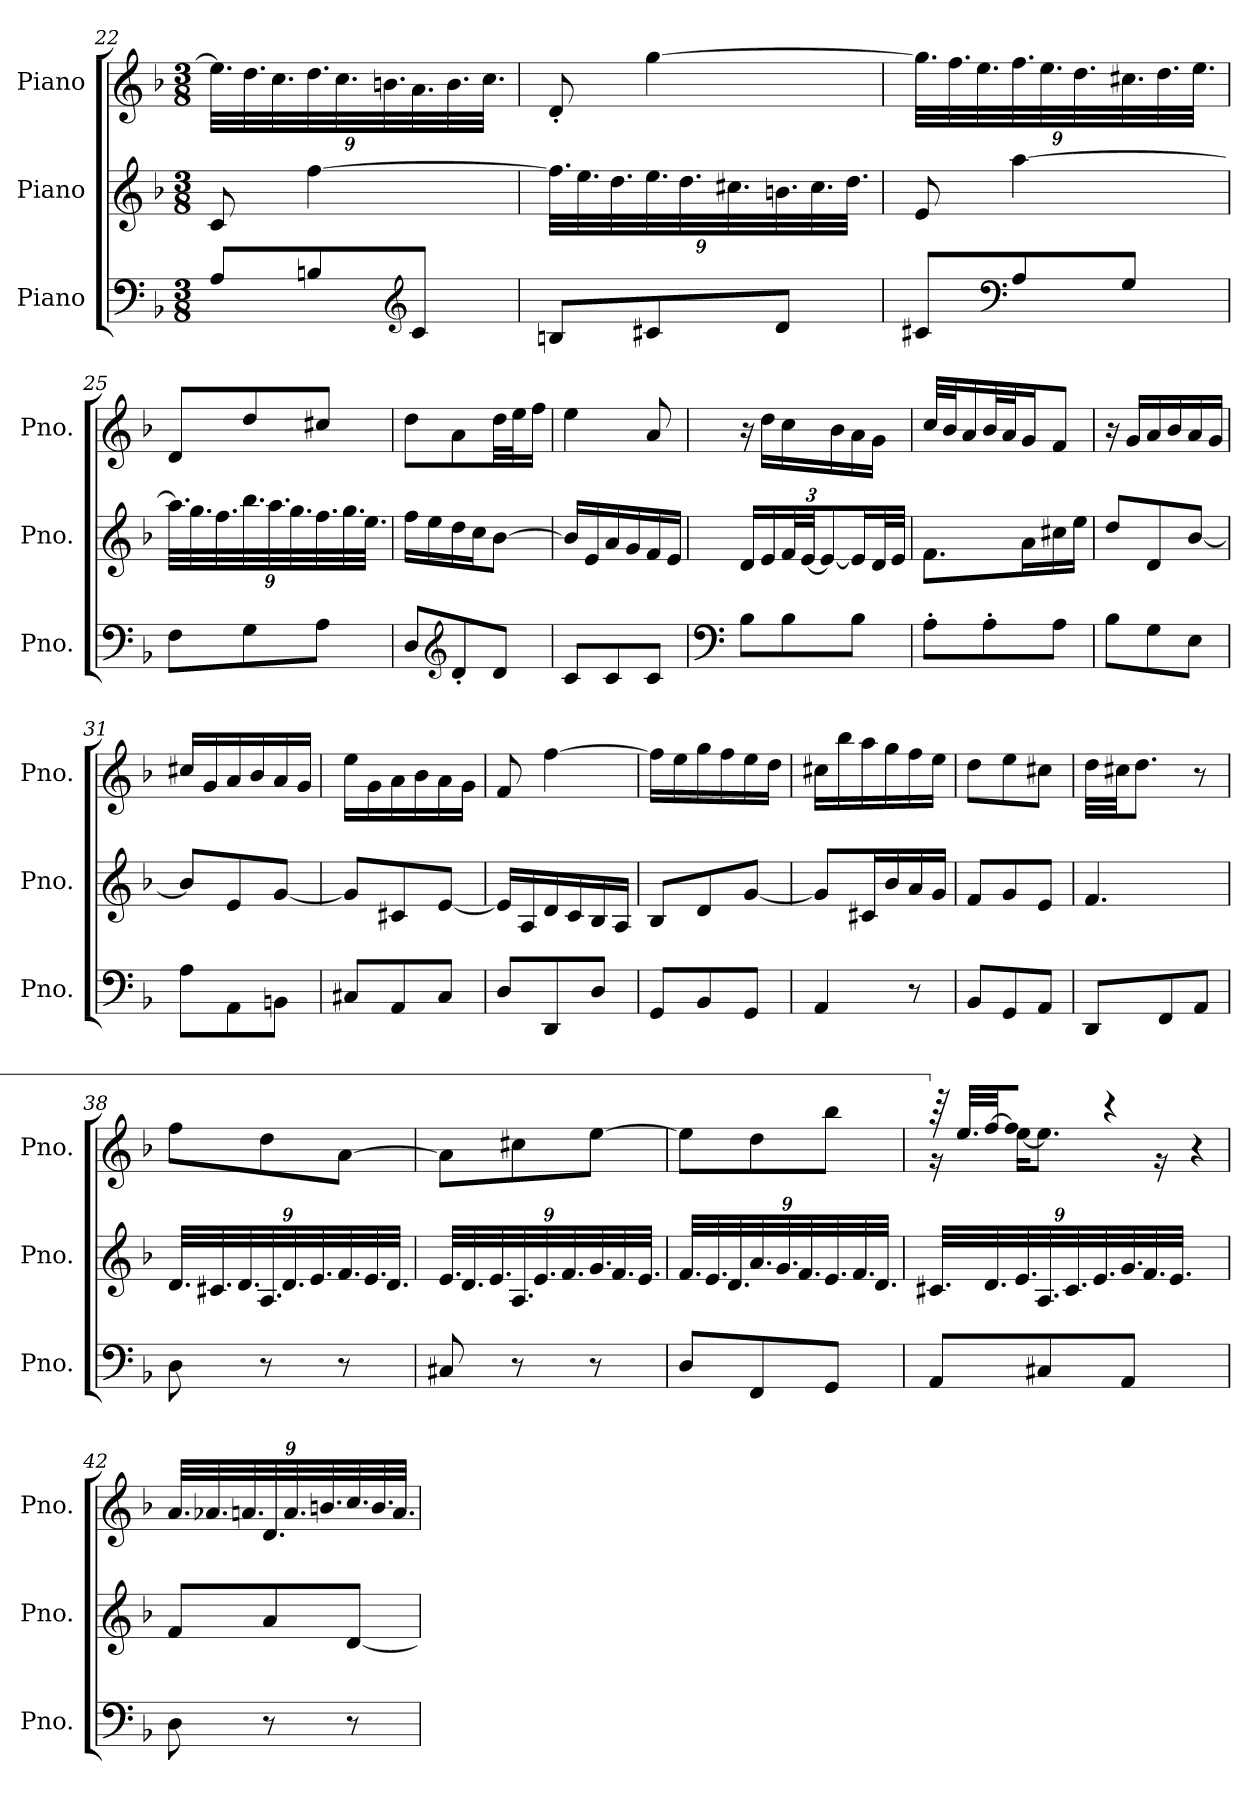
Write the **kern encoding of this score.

**kern	**kern	**kern
*part3	*part2	*part1
*staff3	*staff2	*staff1
*I"Piano	*I"Piano	*I"Piano
*I'Pno.	*I'Pno.	*I'Pno.
*clefF4	*clefG2	*clefG2
*k[b-]	*k[b-]	*k[b-]
*M3/8	*M3/8	*M3/8
*	*	*Xbrackettup
=22	=22	=22
8A/L	8c/	36.ee\LLL]
.	.	36.dd\
.	.	36.cc\
8Bn/	[4ff\	36.dd\
.	.	36.cc\
.	.	36.bn\
*clefG2	*	*
8c/J	.	36.a\
.	.	36.b\
.	.	36.cc\JJJ
!!LO:LB:g=z
=23	=23	=23
*	*Xbrackettup	*
8Bn/L	36.ff\LLL]	8d'/
.	36.ee\	.
.	36.dd\	.
8c#X/	36.ee\	[4gg\
.	36.dd\	.
.	36.cc#X\	.
8d/J	36.bn\	.
.	36.cc#\	.
.	36.dd\JJJ	.
=24	=24	=24
8c#X/L	8e/	36.gg\LLL]
.	.	36.ff\
.	.	36.ee\
*clefF4	*	*
8A/	[4aa\	36.ff\
.	.	36.ee\
.	.	36.dd\
8G/J	.	36.cc#X\
.	.	36.dd\
.	.	36.ee\JJJ
=25	=25	=25
8F\L	36.aa\LLL]	8d/L
.	36.gg\	.
.	36.ff\	.
8G\	36.bb-\	8dd/
.	36.aa\	.
.	36.gg\	.
8A\J	36.ff\	8cc#X/J
.	36.gg\	.
.	36.ee\JJJ	.
!!LO:LB:g=z
=26	=26	=26
8D/L	16ff\LL	8dd\L
.	16ee\	.
*clefG2	*	*
8d'/	16dd\	8a\
.	16cc\J	.
8d/J	[8b-\J	32dd\LL
.	.	32ee\J
.	.	16ff\JJ
=27	=27	=27
8c/L	16b-/LL]	4ee\
.	16e/	.
8c/	16a/	.
.	16g/	.
8c/J	16f/	8a/
.	16e/JJ	.
=28	=28	=28
*clefF4	*	*
8B-\L	16d/LL	16r
.	16e/	16dd\LL
8B-\	48f/L	16cc\
.	[48e/JJ	.
.	12e/_	.
.	.	16b-\
8B-\J	16e/L]	16a\
.	32d/L	16g\JJ
.	32e/JJJ	.
=29	=29	=29
8A'\L	8.f\L	32cc/LLL
.	.	32b-/J
.	.	16a/
8A'\	.	32b-/L
.	.	32a/J
.	16a\L	16g/J
8A\J	16cc#X\	8f/J
.	16ee\JJ	.
=30	=30	=30
8B-\L	8dd/L	16r
.	.	16g/LL
8G\	8d/	16a/
.	.	16b-/
8E\J	[8b-/J	16a/
.	.	16g/JJ
!!LO:LB:g=z
=31	=31	=31
8A\L	8b-/L]	16cc#X/LL
.	.	16g/
8AA\	8e/	16a/
.	.	16b-/
8BBn\J	[8g/J	16a/
.	.	16g/JJ
=32	=32	=32
8C#X/L	8g/L]	16ee\LL
.	.	16g\
8AA/	8c#X/	16a\
.	.	16b-\
8C#/J	[8e/J	16a\
.	.	16g\JJ
=33	=33	=33
8D/L	16e/LL]	8f/
.	16A/	.
8DD/	16d/	[4ff\
.	16c/	.
8D/J	16B-/	.
.	16A/JJ	.
=34	=34	=34
8GG/L	8B-/L	16ff\LL]
.	.	16ee\
8BB-/	8d/	16gg\
.	.	16ff\
8GG/J	[8g/J	16ee\
.	.	16dd\JJ
=35	=35	=35
4AA/	8g/L]	16cc#X\LL
.	.	16bb-\
.	16c#X/L	16aa\
.	16b-/	16gg\
8r	16a/	16ff\
.	16g/JJ	16ee\JJ
=36	=36	=36
8BB-/L	8f/L	8dd\L
8GG/	8g/	8ee\
8AA/J	8e/J	8cc#X\J
!!LO:PB:g=z
=37	=37	=37
8DD/L	4.f/	32dd\LLL
.	.	32cc#X\JJ
.	.	8.dd\J
8FF/	.	.
8AA/J	.	8r
=38	=38	=38
8D\	36.d/LLL	8ff\L
.	36.c#X/	.
.	36.d/	.
8r	36.A/	8dd\
.	36.d/	.
.	36.e/	.
8r	36.f/	[8a\J
.	36.e/	.
.	36.d/JJJ	.
=39	=39	=39
8C#X/	36.e/LLL	8a\L]
.	36.d/	.
.	36.e/	.
8r	36.A/	8cc#X\
.	36.e/	.
.	36.f/	.
8r	36.g/	[8ee\J
.	36.f/	.
.	36.e/JJJ	.
!!LO:LB:g=z
=40	=40	=40
8D/L	36.f/LLL	8ee\L]
.	36.e/	.
.	36.d/	.
8FF/	36.a/	8dd\
.	36.g/	.
.	36.f/	.
8GG/J	36.e/	8bb-\J
.	36.f/	.
.	36.d/JJJ	.
=41	=41	=41
*	*	*brackettup
*	*	*^
8AA/L	36.c#X/LLL	96r	16r
.	.	48.ee/LLL	.
.	36.d/	[48ff/J	.
.	.	16ff/JJ]	[16ee\KL
.	36.e/	.	.
8C#X/	36.A/	8r	8.ee\J]
.	36.c#/	.	.
.	36.e/	.	.
8AA/J	36.g/	8r	.
.	36.f/	.	.
.	.	.	16r
.	36.e/JJJ	.	.
*	*	*v	*v
=42	=42	=42
*	*	*Xbrackettup
8D\	8f/L	36.a/LLL
.	.	36.a-X/
.	.	36.an/
8r	8a/	36.d/
.	.	36.a/
.	.	36.bn/
8r	[8d/J	36.cc/
.	.	36.b/
.	.	36.a/JJJ
=	=	=
*-	*-	*-
